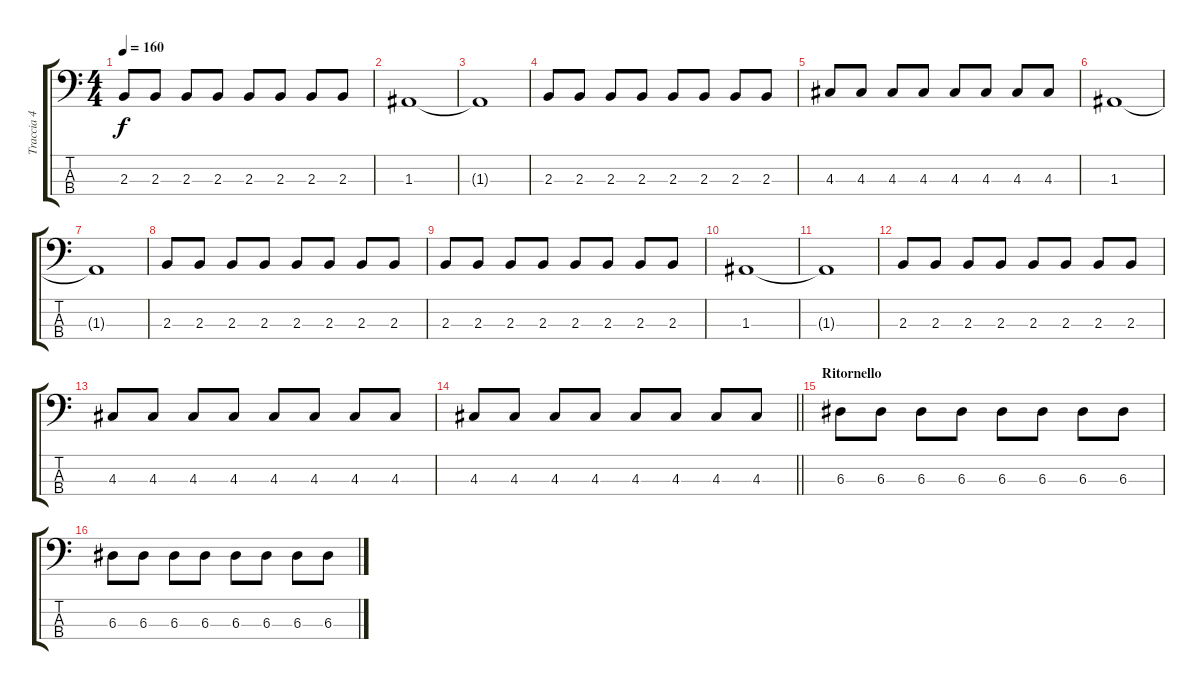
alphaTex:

\track ("Traccia 4" "Traccia 4") {instrument electricbassfinger}
\staff {score tabs}
\tuning (G2 D2 A1 E1) {hide}
\ts (4 4)
\tempo 160
\clef f4
\ks c
2.3.8{dy f} 2.3.8 2.3.8 2.3.8 2.3.8 2.3.8 2.3.8 2.3.8 |
1.3.1 |
1.3{t}.1 |
2.3.8 2.3.8 2.3.8 2.3.8 2.3.8 2.3.8 2.3.8 2.3.8 |
4.3.8 4.3.8 4.3.8 4.3.8 4.3.8 4.3.8 4.3.8 4.3.8 |
1.3.1 |
1.3{t}.1 |
2.3.8 2.3.8 2.3.8 2.3.8 2.3.8 2.3.8 2.3.8 2.3.8 |
2.3.8 2.3.8 2.3.8 2.3.8 2.3.8 2.3.8 2.3.8 2.3.8 |
1.3.1 |
1.3{t}.1 |
2.3.8 2.3.8 2.3.8 2.3.8 2.3.8 2.3.8 2.3.8 2.3.8 |
4.3.8 4.3.8 4.3.8 4.3.8 4.3.8 4.3.8 4.3.8 4.3.8 |
\barLineRight lightlight
4.3.8 4.3.8 4.3.8 4.3.8 4.3.8 4.3.8 4.3.8 4.3.8 |
\section ("" "Ritornello")
6.3.8 6.3.8 6.3.8 6.3.8 6.3.8 6.3.8 6.3.8 6.3.8 |
6.3.8 6.3.8 6.3.8 6.3.8 6.3.8 6.3.8 6.3.8 6.3.8
